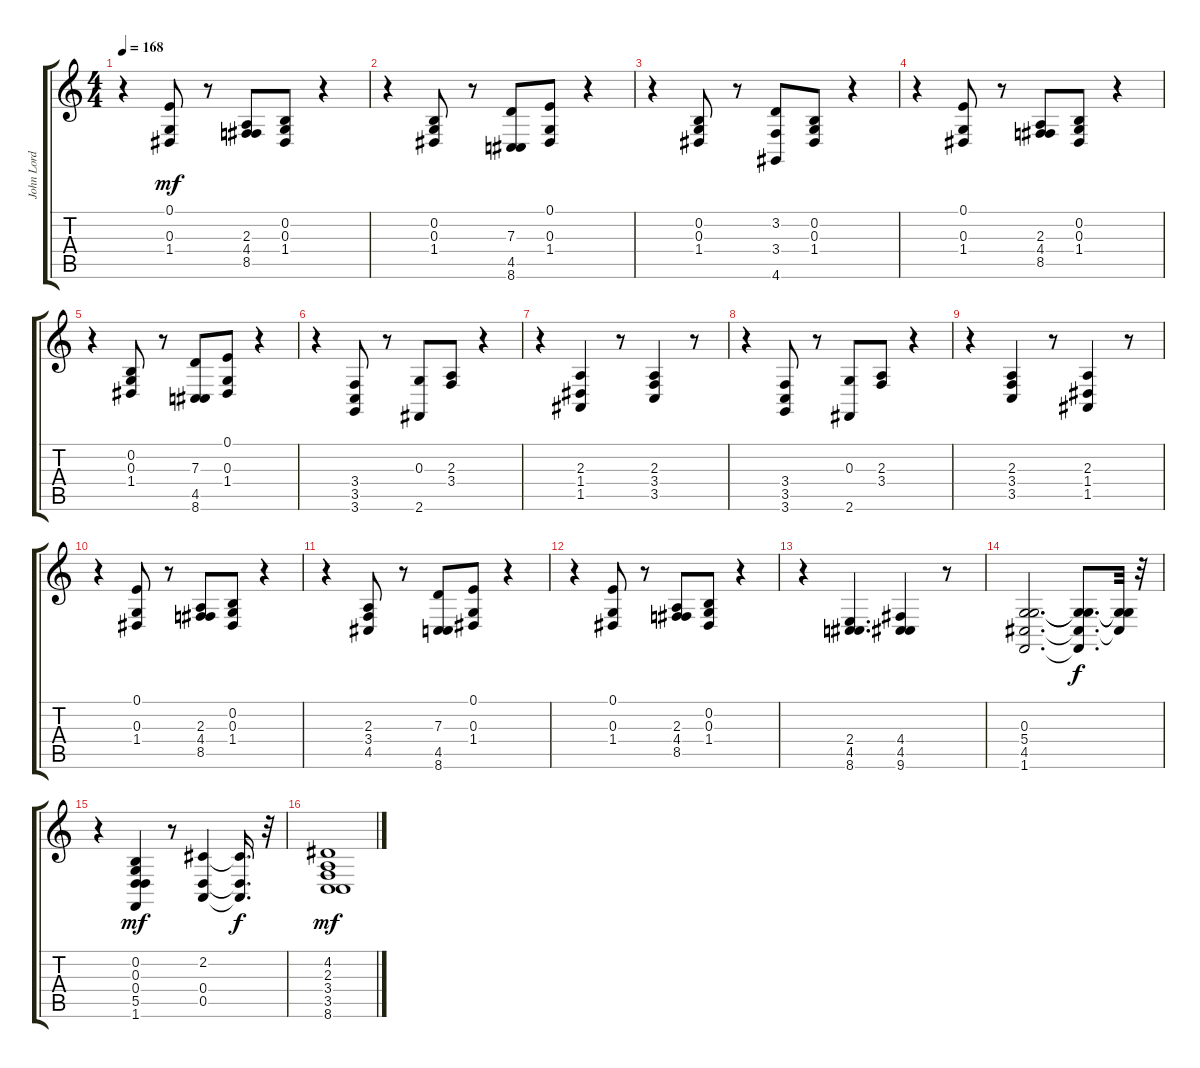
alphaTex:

\track ("John Lord" "John Lord") {instrument rockorgan}
\staff {score tabs}
\tuning (E4 B3 G3 D3 A2 E2) {hide}
\ts (4 4)
\tempo 168
\clef g2
\ks c
r.4{dy mf} (0.1 0.3 1.4).8 r.8 (2.3 4.4 8.5).8 (0.2 0.3 1.4).8 r.4 |
r.4 (0.2 0.3 1.4).8 r.8 (7.3 4.5 8.6).8 (0.1 0.3 1.4).8 r.4 |
r.4 (0.2 0.3 1.4).8 r.8 (3.2 3.4 4.6).8 (0.2 0.3 1.4).8 r.4 |
r.4 (0.1 0.3 1.4).8 r.8 (2.3 4.4 8.5).8 (0.2 0.3 1.4).8 r.4 |
r.4 (0.2 0.3 1.4).8 r.8 (7.3 4.5 8.6).8 (0.1 0.3 1.4).8 r.4 |
r.4 (3.4 3.5 3.6).8 r.8 (0.3 2.6).8 (2.3 3.4).8 r.4 |
r.4 (2.3 1.4 1.5).4 r.8 (2.3 3.4 3.5).4 r.8 |
r.4 (3.4 3.5 3.6).8 r.8 (0.3 2.6).8 (2.3 3.4).8 r.4 |
r.4 (2.3 3.4 3.5).4 r.8 (2.3 1.4 1.5).4 r.8 |
r.4 (0.1 0.3 1.4).8 r.8 (2.3 4.4 8.5).8 (0.2 0.3 1.4).8 r.4 |
r.4 (2.3 3.4 4.5).8 r.8 (7.3 4.5 8.6).8 (0.1 0.3 1.4).8 r.4 |
r.4 (0.1 0.3 1.4).8 r.8 (2.3 4.4 8.5).8 (0.2 0.3 1.4).8 r.4 |
r.4 (2.4 4.5 8.6).4{d} (4.4 4.5 9.6).4 r.8 |
(0.3 5.4 4.5 1.6).2{d} (0.3{t} 5.4{t} 4.5{t} 1.6{t}).8{d dy f} (0.3{t} 5.4{t} 4.5{t}).32 r.32 |
r.4 (0.2 0.3 0.4 5.5 1.6).4{dy mf} r.8 (2.2 0.4 0.5).4 (2.2{t} 0.4{t} 0.5{t}).16{d dy f} r.32 |
(4.2 2.3 3.4 3.5 8.6).1{dy mf}
